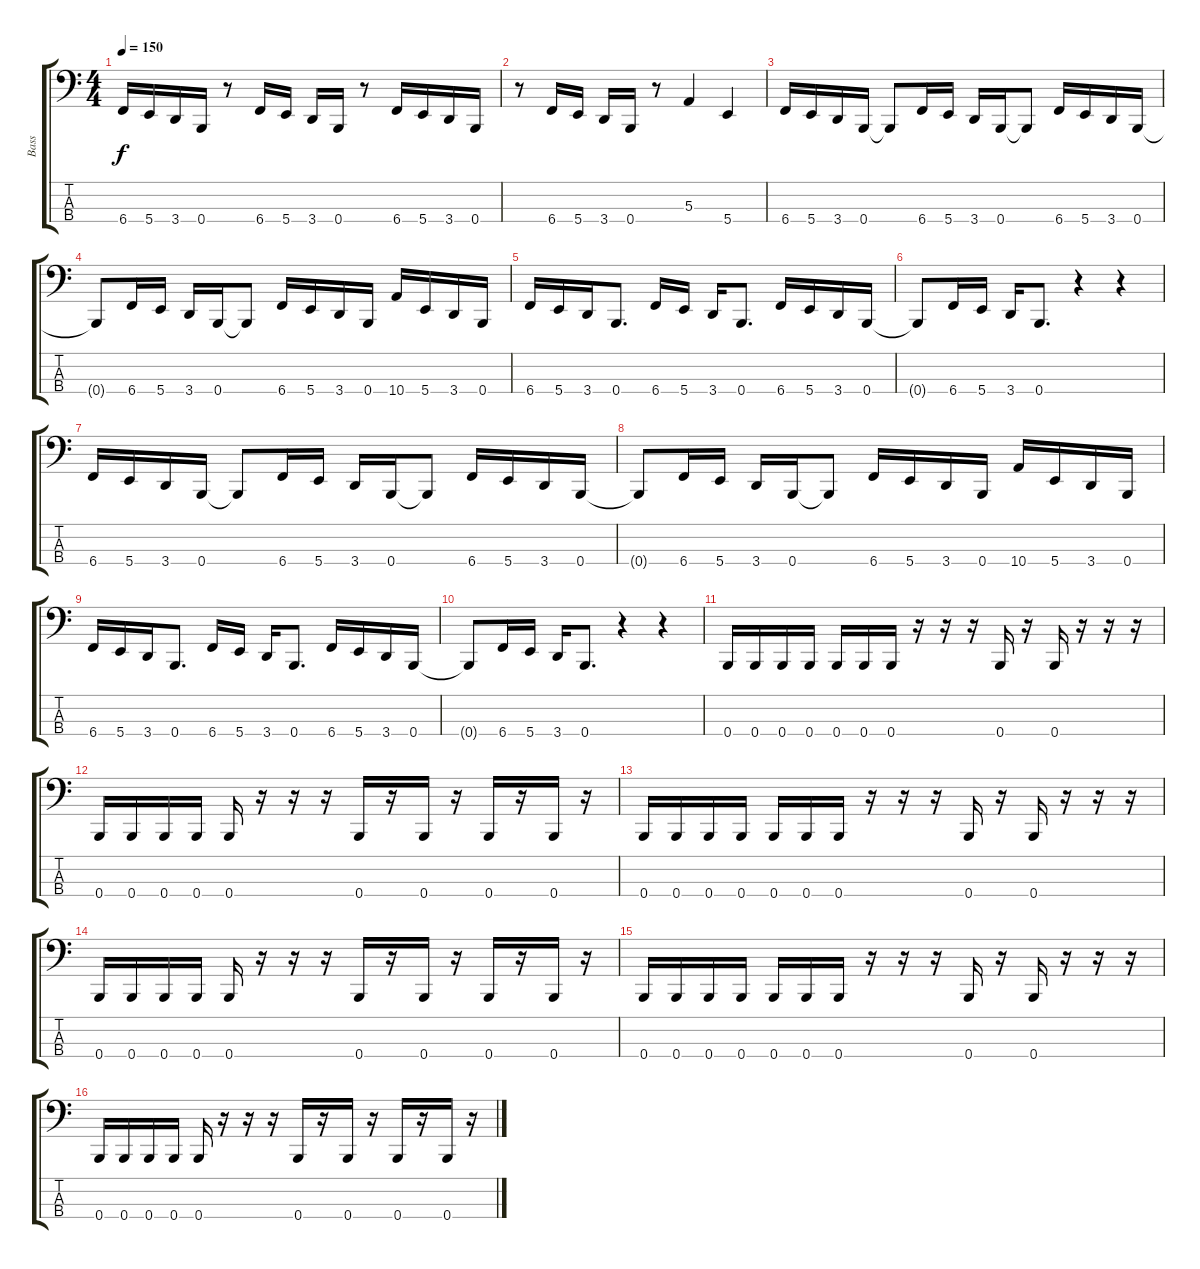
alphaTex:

\track ("Bass" "Bass") {instrument electricbasspick}
\staff {score tabs}
\tuning (D2 A1 E1 B0) {hide}
\ts (4 4)
\tempo 150
\clef f4
\ks c
6.4.16{dy f} 5.4.16 3.4.16 0.4.16 r.8 6.4.16 5.4.16 3.4.16 0.4.16 r.8 6.4.16 5.4.16 3.4.16 0.4.16 |
r.8 6.4.16 5.4.16 3.4.16 0.4.16 r.8 5.3.4 5.4.4 |
6.4.16 5.4.16 3.4.16 0.4.16 0.4{t}.8 6.4.16 5.4.16 3.4.16 0.4.16 0.4{t}.8 6.4.16 5.4.16 3.4.16 0.4.16 |
0.4{t}.8 6.4.16 5.4.16 3.4.16 0.4.16 0.4{t}.8 6.4.16 5.4.16 3.4.16 0.4.16 10.4.16 5.4.16 3.4.16 0.4.16 |
6.4.16 5.4.16 3.4.16 0.4.8{d} 6.4.16 5.4.16 3.4.16 0.4.8{d} 6.4.16 5.4.16 3.4.16 0.4.16 |
0.4{t}.8 6.4.16 5.4.16 3.4.16 0.4.8{d} r.4 r.4 |
6.4.16 5.4.16 3.4.16 0.4.16 0.4{t}.8 6.4.16 5.4.16 3.4.16 0.4.16 0.4{t}.8 6.4.16 5.4.16 3.4.16 0.4.16 |
0.4{t}.8 6.4.16 5.4.16 3.4.16 0.4.16 0.4{t}.8 6.4.16 5.4.16 3.4.16 0.4.16 10.4.16 5.4.16 3.4.16 0.4.16 |
6.4.16 5.4.16 3.4.16 0.4.8{d} 6.4.16 5.4.16 3.4.16 0.4.8{d} 6.4.16 5.4.16 3.4.16 0.4.16 |
0.4{t}.8 6.4.16 5.4.16 3.4.16 0.4.8{d} r.4 r.4 |
0.4.16 0.4.16 0.4.16 0.4.16 0.4.16 0.4.16 0.4.16 r.16 r.16 r.16 0.4.16 r.16 0.4.16 r.16 r.16 r.16 |
0.4.16 0.4.16 0.4.16 0.4.16 0.4.16 r.16 r.16 r.16 0.4.16 r.16 0.4.16 r.16 0.4.16 r.16 0.4.16 r.16 |
0.4.16 0.4.16 0.4.16 0.4.16 0.4.16 0.4.16 0.4.16 r.16 r.16 r.16 0.4.16 r.16 0.4.16 r.16 r.16 r.16 |
0.4.16 0.4.16 0.4.16 0.4.16 0.4.16 r.16 r.16 r.16 0.4.16 r.16 0.4.16 r.16 0.4.16 r.16 0.4.16 r.16 |
0.4.16 0.4.16 0.4.16 0.4.16 0.4.16 0.4.16 0.4.16 r.16 r.16 r.16 0.4.16 r.16 0.4.16 r.16 r.16 r.16 |
0.4.16 0.4.16 0.4.16 0.4.16 0.4.16 r.16 r.16 r.16 0.4.16 r.16 0.4.16 r.16 0.4.16 r.16 0.4.16 r.16
